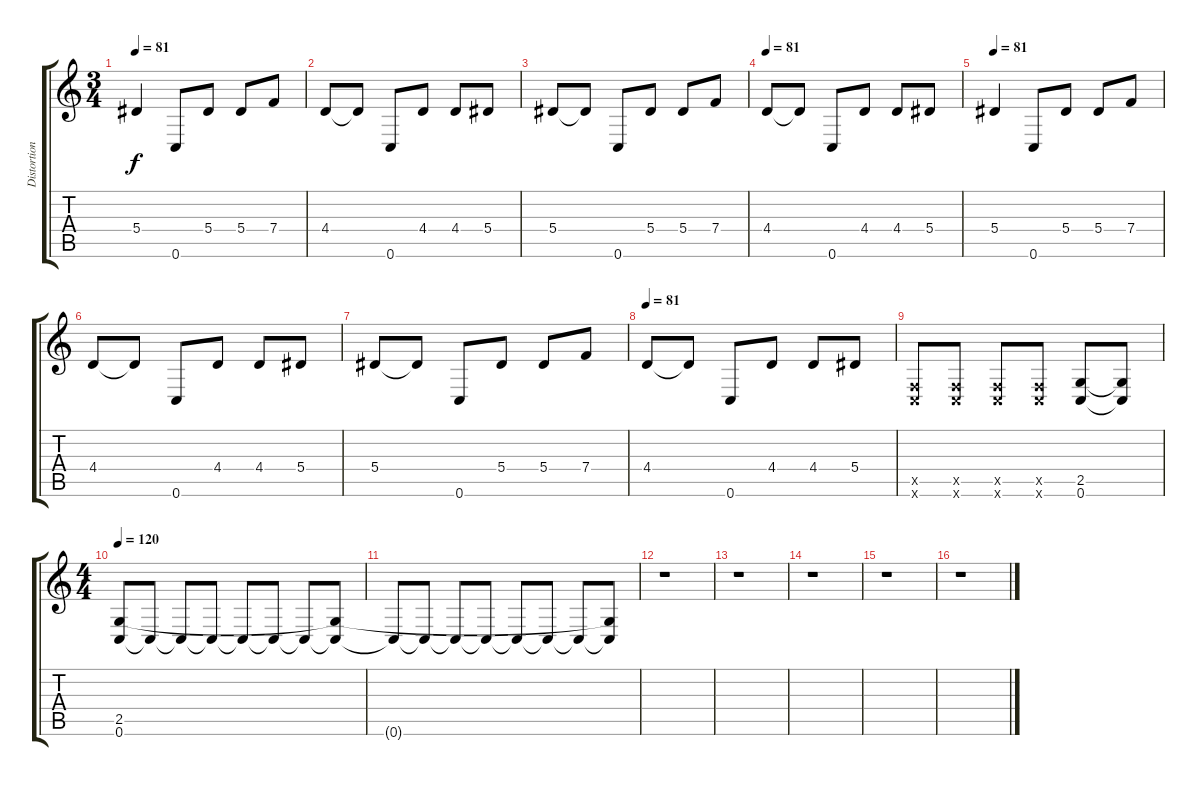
\track ("Distortion Guitar 2" "Distortion") {instrument distortionguitar}
\staff {score tabs}
\tuning (C4 G3 Eb3 Bb2 F2 C2) {hide}
\ts (3 4)
\tempo 81
\clef g2
\ks c
5.4.4{dy f} 0.6.8 5.4.8 5.4.8 7.4.8 |
4.4.8 4.4{t}.8 0.6.8 4.4.8 4.4.8 5.4.8 |
5.4.8 5.4{t}.8 0.6.8 5.4.8 5.4.8 7.4.8 |
\tempo 81
4.4.8 4.4{t}.8 0.6.8 4.4.8 4.4.8 5.4.8 |
\tempo 81
5.4.4 0.6.8 5.4.8 5.4.8 7.4.8 |
4.4.8 4.4{t}.8 0.6.8 4.4.8 4.4.8 5.4.8 |
5.4.8 5.4{t}.8 0.6.8 5.4.8 5.4.8 7.4.8 |
\tempo 81
4.4.8 4.4{t}.8 0.6.8 4.4.8 4.4.8 5.4.8 |
(0.5{x} 0.6{x}).8 (0.5{x} 0.6{x}).8 (0.5{x} 0.6{x}).8 (0.5{x} 0.6{x}).8 (2.5 0.6).8 (2.5{t} 0.6{t}).8 |
\ts (4 4)
\tempo 120
(2.5 0.6).8 0.6{t}.8 0.6{t}.8 0.6{t}.8 0.6{t}.8 0.6{t}.8 0.6{t}.8 (2.5{t} 0.6{t}).8 |
0.6{t}.8 0.6{t}.8 0.6{t}.8 0.6{t}.8 0.6{t}.8 0.6{t}.8 0.6{t}.8 (2.5{t} 0.6{t}).8 |
r.1 |
r.1 |
r.1 |
r.1 |
r.1
